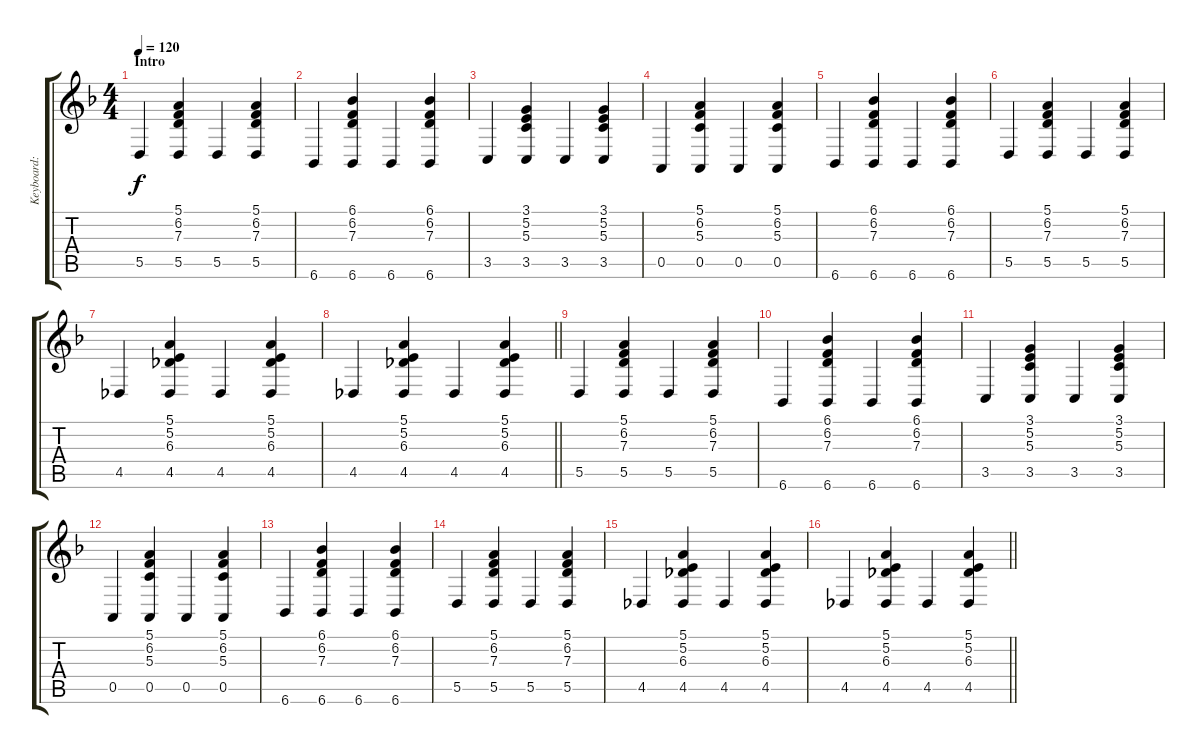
\track ("Keyboard: Tommie Johansson" "Keyboard: ") {instrument stringensemble1}
\staff {score tabs}
\tuning (E4 B3 G3 D3 A2 E2) {hide}
\ts (4 4)
\section ("" "Intro")
\tempo 120
\clef g2
\ks dminor
5.5.4{dy f instrument stringensemble1} (5.1 6.2 7.3 5.5).4 5.5.4 (5.1 6.2 7.3 5.5).4 |
6.6.4 (6.1 6.2 7.3 6.6).4 6.6.4 (6.1 6.2 7.3 6.6).4 |
3.5.4 (3.1 5.2 5.3 3.5).4 3.5.4 (3.1 5.2 5.3 3.5).4 |
0.5.4 (5.1 6.2 5.3 0.5).4 0.5.4 (5.1 6.2 5.3 0.5).4 |
6.6.4 (6.1 6.2 7.3 6.6).4 6.6.4 (6.1 6.2 7.3 6.6).4 |
5.5.4 (5.1 6.2 7.3 5.5).4 5.5.4 (5.1 6.2 7.3 5.5).4 |
4.5.4 (5.1 5.2 6.3 4.5).4 4.5.4 (5.1 5.2 6.3 4.5).4 |
\barLineRight lightlight
4.5.4 (5.1 5.2 6.3 4.5).4 4.5.4 (5.1 5.2 6.3 4.5).4 |
5.5.4 (5.1 6.2 7.3 5.5).4 5.5.4 (5.1 6.2 7.3 5.5).4 |
6.6.4 (6.1 6.2 7.3 6.6).4 6.6.4 (6.1 6.2 7.3 6.6).4 |
3.5.4 (3.1 5.2 5.3 3.5).4 3.5.4 (3.1 5.2 5.3 3.5).4 |
0.5.4 (5.1 6.2 5.3 0.5).4 0.5.4 (5.1 6.2 5.3 0.5).4 |
6.6.4 (6.1 6.2 7.3 6.6).4 6.6.4 (6.1 6.2 7.3 6.6).4 |
5.5.4 (5.1 6.2 7.3 5.5).4 5.5.4 (5.1 6.2 7.3 5.5).4 |
4.5.4 (5.1 5.2 6.3 4.5).4 4.5.4 (5.1 5.2 6.3 4.5).4 |
\barLineRight lightlight
4.5.4 (5.1 5.2 6.3 4.5).4 4.5.4 (5.1 5.2 6.3 4.5).4
